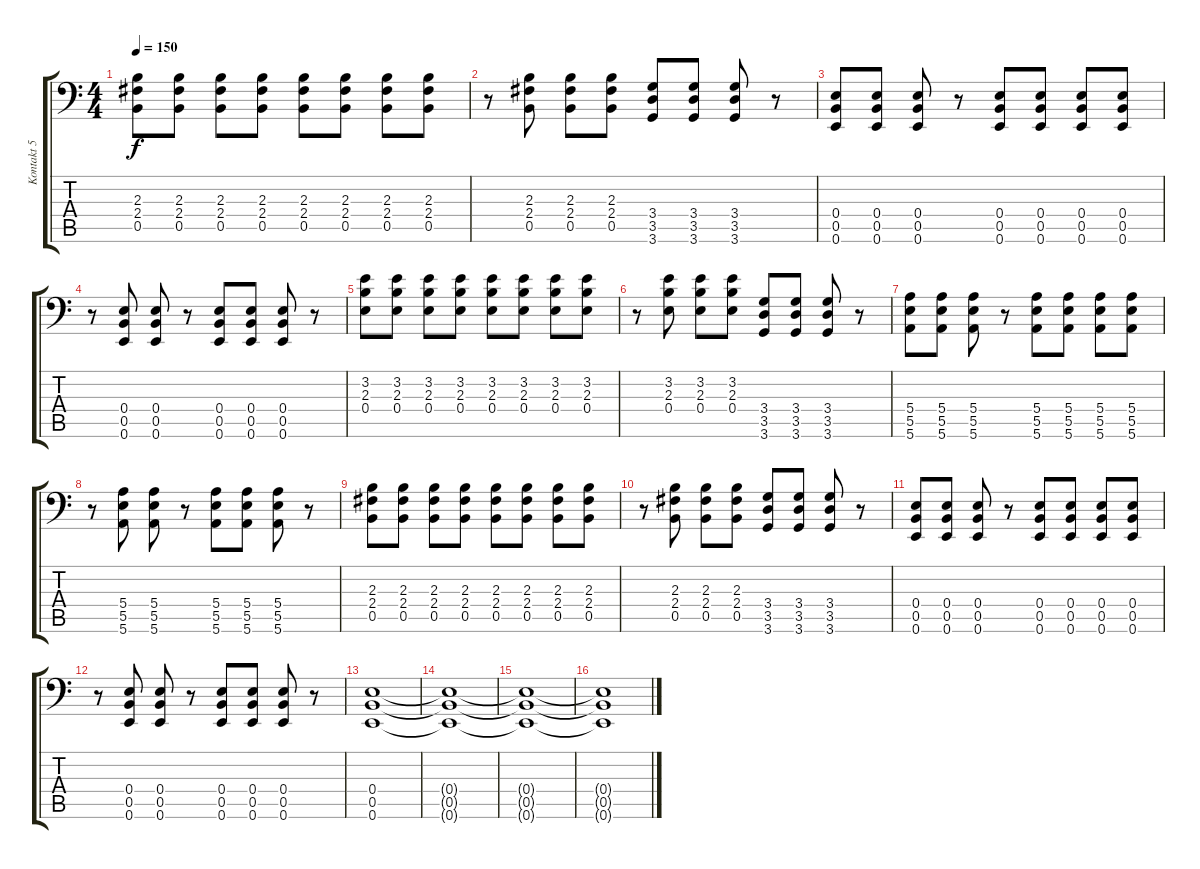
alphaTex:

\track ("Kontakt 5 (MIDI)" "Kontakt 5 ") {instrument distortionguitar}
\staff {score tabs}
\tuning (Gb3 Db3 A2 E2 B1 E1) {hide}
\ts (4 4)
\tempo 150
\clef f4
\ks c
(2.3 2.4 0.5).8{dy f} (2.3 2.4 0.5).8 (2.3 2.4 0.5).8 (2.3 2.4 0.5).8 (2.3 2.4 0.5).8 (2.3 2.4 0.5).8 (2.3 2.4 0.5).8 (2.3 2.4 0.5).8 |
r.8 (2.3 2.4 0.5).8 (2.3 2.4 0.5).8 (2.3 2.4 0.5).8 (3.4 3.5 3.6).8 (3.4 3.5 3.6).8 (3.4 3.5 3.6).8 r.8 |
(0.4 0.5 0.6).8 (0.4 0.5 0.6).8 (0.4 0.5 0.6).8 r.8 (0.4 0.5 0.6).8 (0.4 0.5 0.6).8 (0.4 0.5 0.6).8 (0.4 0.5 0.6).8 |
r.8 (0.4 0.5 0.6).8 (0.4 0.5 0.6).8 r.8 (0.4 0.5 0.6).8 (0.4 0.5 0.6).8 (0.4 0.5 0.6).8 r.8 |
(3.2 2.3 0.4).8 (3.2 2.3 0.4).8 (3.2 2.3 0.4).8 (3.2 2.3 0.4).8 (3.2 2.3 0.4).8 (3.2 2.3 0.4).8 (3.2 2.3 0.4).8 (3.2 2.3 0.4).8 |
r.8 (3.2 2.3 0.4).8 (3.2 2.3 0.4).8 (3.2 2.3 0.4).8 (3.4 3.5 3.6).8 (3.4 3.5 3.6).8 (3.4 3.5 3.6).8 r.8 |
(5.4 5.5 5.6).8 (5.4 5.5 5.6).8 (5.4 5.5 5.6).8 r.8 (5.4 5.5 5.6).8 (5.4 5.5 5.6).8 (5.4 5.5 5.6).8 (5.4 5.5 5.6).8 |
r.8 (5.4 5.5 5.6).8 (5.4 5.5 5.6).8 r.8 (5.4 5.5 5.6).8 (5.4 5.5 5.6).8 (5.4 5.5 5.6).8 r.8 |
(2.3 2.4 0.5).8 (2.3 2.4 0.5).8 (2.3 2.4 0.5).8 (2.3 2.4 0.5).8 (2.3 2.4 0.5).8 (2.3 2.4 0.5).8 (2.3 2.4 0.5).8 (2.3 2.4 0.5).8 |
r.8 (2.3 2.4 0.5).8 (2.3 2.4 0.5).8 (2.3 2.4 0.5).8 (3.4 3.5 3.6).8 (3.4 3.5 3.6).8 (3.4 3.5 3.6).8 r.8 |
(0.4 0.5 0.6).8 (0.4 0.5 0.6).8 (0.4 0.5 0.6).8 r.8 (0.4 0.5 0.6).8 (0.4 0.5 0.6).8 (0.4 0.5 0.6).8 (0.4 0.5 0.6).8 |
r.8 (0.4 0.5 0.6).8 (0.4 0.5 0.6).8 r.8 (0.4 0.5 0.6).8 (0.4 0.5 0.6).8 (0.4 0.5 0.6).8 r.8 |
(0.4 0.5 0.6).1 |
(0.4{t} 0.5{t} 0.6{t}).1 |
(0.4{t} 0.5{t} 0.6{t}).1 |
(0.4{t} 0.5{t} 0.6{t}).1
